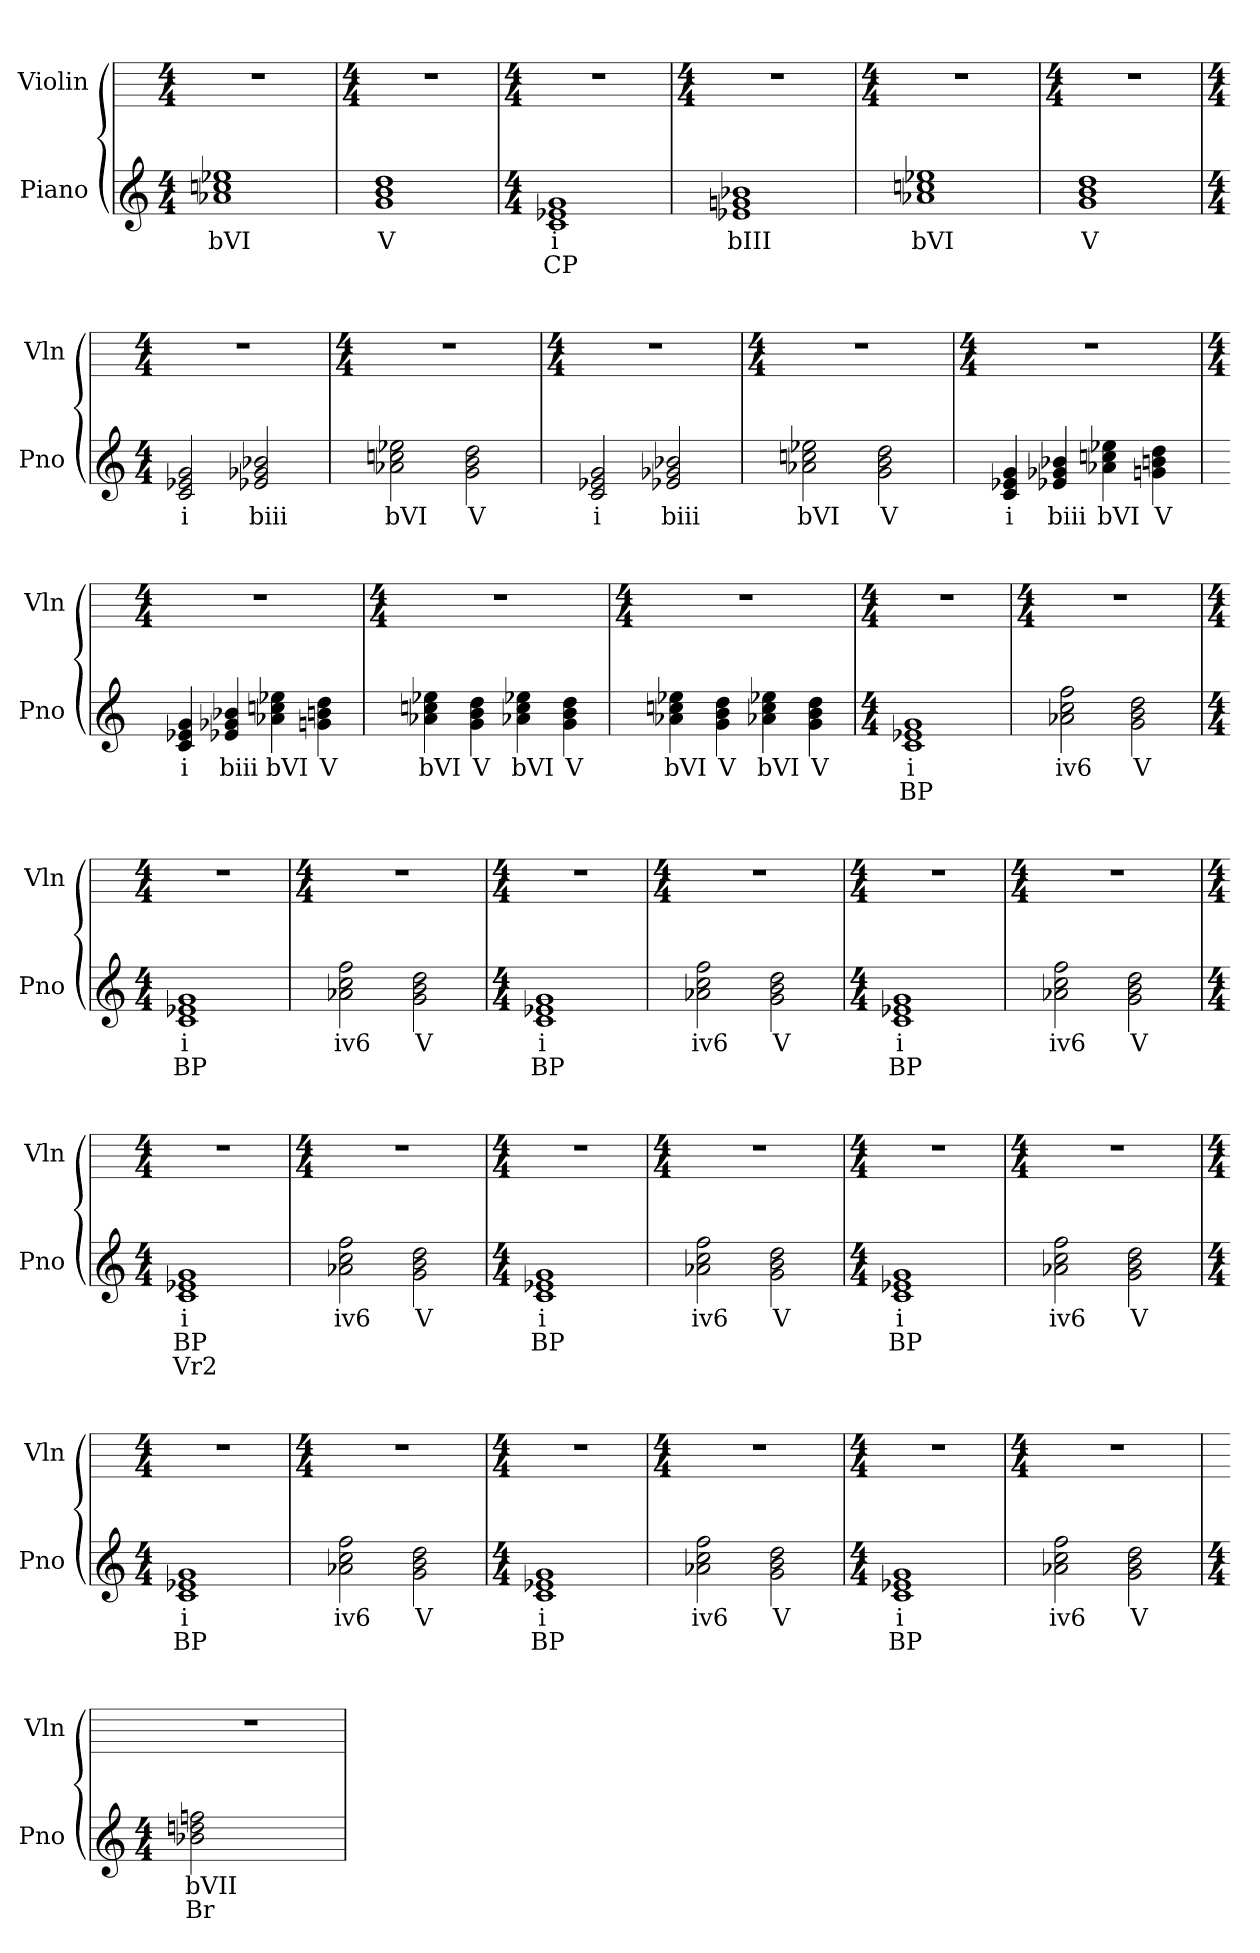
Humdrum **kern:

**kern	**text	**text	**text	**kern
*part2	*part2	*part2	*part2	*part1
*staff2	*staff2	*staff2	*staff2	*staff1
*I"Piano	*	*	*	*I"Violin
*I'Pno	*	*	*	*I'Vln
*k[]	*	*	*	*
*C:	*	*	*	*
*M4/4	*	*	*	*M4/4
=	=	=	=	=
1a-X 1ccn 1ee-X	bVI	.	.	1r
=	=	=	=	=
*k[]	*	*	*	*
*C:	*	*	*	*
*	*	*	*	*M4/4
1g 1b 1dd	V	.	.	1r
=	=	=	=	=
*k[]	*	*	*	*
*C:	*	*	*	*
*M4/4	*	*	*	*M4/4
1c 1e-X 1g	i	CP	.	1r
=	=	=	=	=
*k[]	*	*	*	*
*C:	*	*	*	*
*	*	*	*	*M4/4
1e-X 1gn 1b-X	bIII	.	.	1r
=	=	=	=	=
*k[]	*	*	*	*
*C:	*	*	*	*
*	*	*	*	*M4/4
1a-X 1ccn 1ee-X	bVI	.	.	1r
=	=	=	=	=
*k[]	*	*	*	*
*C:	*	*	*	*
*	*	*	*	*M4/4
1g 1b 1dd	V	.	.	1r
=	=	=	=	=
*k[]	*	*	*	*
*C:	*	*	*	*
*M4/4	*	*	*	*M4/4
2c 2e-X 2g	i	.	.	1r
2e-X 2g-X 2b-X	biii	.	.	.
=	=	=	=	=
*k[]	*	*	*	*
*C:	*	*	*	*
*	*	*	*	*M4/4
2a-X 2ccn 2ee-X	bVI	.	.	1r
2g 2b 2dd	V	.	.	.
=	=	=	=	=
*k[]	*	*	*	*
*C:	*	*	*	*
*	*	*	*	*M4/4
2c 2e-X 2g	i	.	.	1r
2e-X 2g-X 2b-X	biii	.	.	.
=	=	=	=	=
*k[]	*	*	*	*
*C:	*	*	*	*
*	*	*	*	*M4/4
2a-X 2ccn 2ee-X	bVI	.	.	1r
2g 2b 2dd	V	.	.	.
=	=	=	=	=
*k[]	*	*	*	*
*C:	*	*	*	*
*	*	*	*	*M4/4
4c 4e-X 4g	i	.	.	1r
4e-X 4g-X 4b-X	biii	.	.	.
4a-X 4ccn 4ee-X	bVI	.	.	.
4gn 4bn 4dd	V	.	.	.
=	=	=	=	=
*k[]	*	*	*	*
*C:	*	*	*	*
*	*	*	*	*M4/4
4c 4e-X 4g	i	.	.	1r
4e-X 4g-X 4b-X	biii	.	.	.
4a-X 4ccn 4ee-X	bVI	.	.	.
4gn 4bn 4dd	V	.	.	.
=	=	=	=	=
*k[]	*	*	*	*
*C:	*	*	*	*
*	*	*	*	*M4/4
4a-X 4ccn 4ee-X	bVI	.	.	1r
4g 4b 4dd	V	.	.	.
4a-X 4cc 4ee-X	bVI	.	.	.
4g 4b 4dd	V	.	.	.
=	=	=	=	=
*k[]	*	*	*	*
*C:	*	*	*	*
*	*	*	*	*M4/4
4a-X 4ccn 4ee-X	bVI	.	.	1r
4g 4b 4dd	V	.	.	.
4a-X 4cc 4ee-X	bVI	.	.	.
4g 4b 4dd	V	.	.	.
=	=	=	=	=
*k[]	*	*	*	*
*C:	*	*	*	*
*M4/4	*	*	*	*M4/4
1c 1e-X 1g	i	BP	.	1r
=	=	=	=	=
*k[]	*	*	*	*
*C:	*	*	*	*
*	*	*	*	*M4/4
2a-X 2cc 2ff	iv6	.	.	1r
2g 2b 2dd	V	.	.	.
=	=	=	=	=
*k[]	*	*	*	*
*C:	*	*	*	*
*M4/4	*	*	*	*M4/4
1c 1e-X 1g	i	BP	.	1r
=	=	=	=	=
*k[]	*	*	*	*
*C:	*	*	*	*
*	*	*	*	*M4/4
2a-X 2cc 2ff	iv6	.	.	1r
2g 2b 2dd	V	.	.	.
=	=	=	=	=
*k[]	*	*	*	*
*C:	*	*	*	*
*M4/4	*	*	*	*M4/4
1c 1e-X 1g	i	BP	.	1r
=	=	=	=	=
*k[]	*	*	*	*
*C:	*	*	*	*
*	*	*	*	*M4/4
2a-X 2cc 2ff	iv6	.	.	1r
2g 2b 2dd	V	.	.	.
=	=	=	=	=
*k[]	*	*	*	*
*C:	*	*	*	*
*M4/4	*	*	*	*M4/4
1c 1e-X 1g	i	BP	.	1r
=	=	=	=	=
*k[]	*	*	*	*
*C:	*	*	*	*
*	*	*	*	*M4/4
2a-X 2cc 2ff	iv6	.	.	1r
2g 2b 2dd	V	.	.	.
=	=	=	=	=
*k[]	*	*	*	*
*C:	*	*	*	*
*M4/4	*	*	*	*M4/4
1c 1e-X 1g	i	BP	Vr2	1r
=	=	=	=	=
*k[]	*	*	*	*
*C:	*	*	*	*
*	*	*	*	*M4/4
2a-X 2cc 2ff	iv6	.	.	1r
2g 2b 2dd	V	.	.	.
=	=	=	=	=
*k[]	*	*	*	*
*C:	*	*	*	*
*M4/4	*	*	*	*M4/4
1c 1e-X 1g	i	BP	.	1r
=	=	=	=	=
*k[]	*	*	*	*
*C:	*	*	*	*
*	*	*	*	*M4/4
2a-X 2cc 2ff	iv6	.	.	1r
2g 2b 2dd	V	.	.	.
=	=	=	=	=
*k[]	*	*	*	*
*C:	*	*	*	*
*M4/4	*	*	*	*M4/4
1c 1e-X 1g	i	BP	.	1r
=	=	=	=	=
*k[]	*	*	*	*
*C:	*	*	*	*
*	*	*	*	*M4/4
2a-X 2cc 2ff	iv6	.	.	1r
2g 2b 2dd	V	.	.	.
=	=	=	=	=
*k[]	*	*	*	*
*C:	*	*	*	*
*M4/4	*	*	*	*M4/4
1c 1e-X 1g	i	BP	.	1r
=	=	=	=	=
*k[]	*	*	*	*
*C:	*	*	*	*
*	*	*	*	*M4/4
2a-X 2cc 2ff	iv6	.	.	1r
2g 2b 2dd	V	.	.	.
=	=	=	=	=
*k[]	*	*	*	*
*C:	*	*	*	*
*M4/4	*	*	*	*M4/4
1c 1e-X 1g	i	BP	.	1r
=	=	=	=	=
*k[]	*	*	*	*
*C:	*	*	*	*
*	*	*	*	*M4/4
2a-X 2cc 2ff	iv6	.	.	1r
2g 2b 2dd	V	.	.	.
=	=	=	=	=
*k[]	*	*	*	*
*C:	*	*	*	*
*M4/4	*	*	*	*M4/4
1c 1e-X 1g	i	BP	.	1r
=	=	=	=	=
*k[]	*	*	*	*
*C:	*	*	*	*
*	*	*	*	*M4/4
2a-X 2cc 2ff	iv6	.	.	1r
2g 2b 2dd	V	.	.	.
=	=	=	=	=
*k[]	*	*	*	*
*C:	*	*	*	*
*M4/4	*	*	*	*
2b-X 2ddn 2ffn	bVII	Br	.	1r
2ryy	.	.	.	.
=	=	=	=	=
*-	*-	*-	*-	*-
